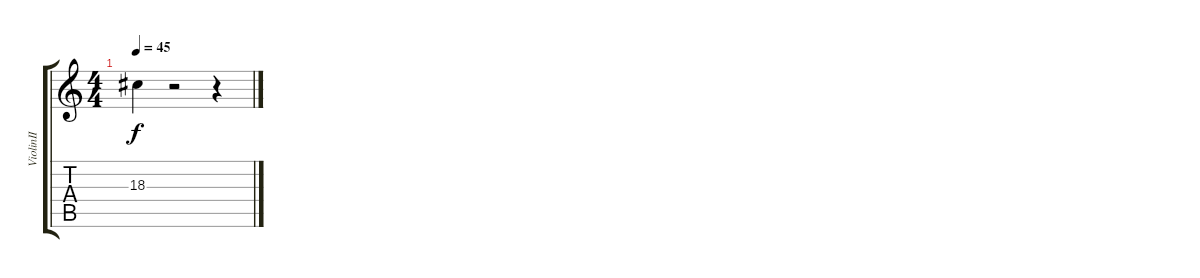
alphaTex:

\track ("ViolinⅡ" "ViolinⅡ") {instrument stringensemble1}
\staff {score tabs}
\tuning (E4 B3 G3 D3 A2 E2) {hide}
\ts (4 4)
\tempo 45
\clef g2
\ks c
18.3{t}.4{dy f} r.2 r.4
